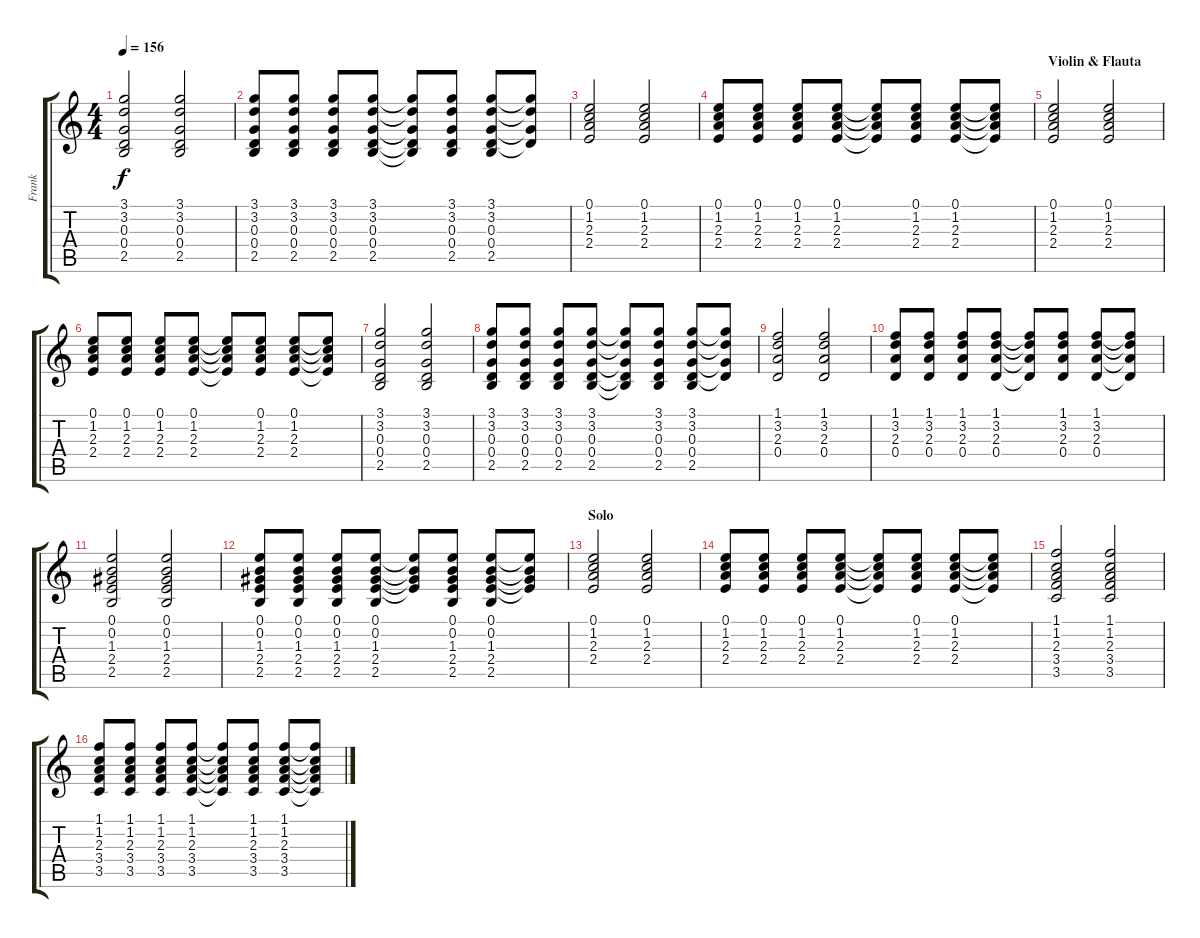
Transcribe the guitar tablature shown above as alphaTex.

\track ("Frank" "Frank") {instrument acousticguitarnylon}
\staff {score tabs}
\tuning (E4 B3 G3 D3 A2 E2) {hide}
\ts (4 4)
\tempo 156
\clef g2
\ks c
(3.1 3.2 0.3 0.4 2.5).2{dy f} (3.1 3.2 0.3 0.4 2.5).2 |
(3.1 3.2 0.3 0.4 2.5).8 (3.1 3.2 0.3 0.4 2.5).8 (3.1 3.2 0.3 0.4 2.5).8 (3.1 3.2 0.3 0.4 2.5).8 (3.1{t} 3.2{t} 0.3{t} 0.4{t} 2.5{t}).8 (3.1 3.2 0.3 0.4 2.5).8 (3.1 3.2 0.3 0.4 2.5).8 (3.1{t} 3.2{t} 0.3{t} 0.4{t}).8 |
(0.1 1.2 2.3 2.4).2 (0.1 1.2 2.3 2.4).2 |
(0.1 1.2 2.3 2.4).8 (0.1 1.2 2.3 2.4).8 (0.1 1.2 2.3 2.4).8 (0.1 1.2 2.3 2.4).8 (0.1{t} 1.2{t} 2.3{t} 2.4{t}).8 (0.1 1.2 2.3 2.4).8 (0.1 1.2 2.3 2.4).8 (0.1{t} 1.2{t} 2.3{t} 2.4{t}).8 |
\section ("" "Violin & Flauta")
(0.1 1.2 2.3 2.4).2 (0.1 1.2 2.3 2.4).2 |
(0.1 1.2 2.3 2.4).8 (0.1 1.2 2.3 2.4).8 (0.1 1.2 2.3 2.4).8 (0.1 1.2 2.3 2.4).8 (0.1{t} 1.2{t} 2.3{t} 2.4{t}).8 (0.1 1.2 2.3 2.4).8 (0.1 1.2 2.3 2.4).8 (0.1{t} 1.2{t} 2.3{t} 2.4{t}).8 |
(3.1 3.2 0.3 0.4 2.5).2 (3.1 3.2 0.3 0.4 2.5).2 |
(3.1 3.2 0.3 0.4 2.5).8 (3.1 3.2 0.3 0.4 2.5).8 (3.1 3.2 0.3 0.4 2.5).8 (3.1 3.2 0.3 0.4 2.5).8 (3.1{t} 3.2{t} 0.3{t} 0.4{t} 2.5{t}).8 (3.1 3.2 0.3 0.4 2.5).8 (3.1 3.2 0.3 0.4 2.5).8 (3.1{t} 3.2{t} 0.3{t} 0.4{t}).8 |
(1.1 3.2 2.3 0.4).2 (1.1 3.2 2.3 0.4).2 |
(1.1 3.2 2.3 0.4).8 (1.1 3.2 2.3 0.4).8 (1.1 3.2 2.3 0.4).8 (1.1 3.2 2.3 0.4).8 (1.1{t} 3.2{t} 2.3{t} 0.4{t}).8 (1.1 3.2 2.3 0.4).8 (1.1 3.2 2.3 0.4).8 (1.1{t} 3.2{t} 2.3{t} 0.4{t}).8 |
(0.1 0.2 1.3 2.4 2.5).2 (0.1 0.2 1.3 2.4 2.5).2 |
(0.1 0.2 1.3 2.4 2.5).8 (0.1 0.2 1.3 2.4 2.5).8 (0.1 0.2 1.3 2.4 2.5).8 (0.1 0.2 1.3 2.4 2.5).8 (0.1{t} 0.2{t} 1.3{t} 2.4{t}).8 (0.1 0.2 1.3 2.4 2.5).8 (0.1 0.2 1.3 2.4 2.5).8 (0.1{t} 0.2{t} 1.3{t} 2.4{t}).8 |
\section ("" "Solo")
(0.1 1.2 2.3 2.4).2 (0.1 1.2 2.3 2.4).2 |
(0.1 1.2 2.3 2.4).8 (0.1 1.2 2.3 2.4).8 (0.1 1.2 2.3 2.4).8 (0.1 1.2 2.3 2.4).8 (0.1{t} 1.2{t} 2.3{t} 2.4{t}).8 (0.1 1.2 2.3 2.4).8 (0.1 1.2 2.3 2.4).8 (0.1{t} 1.2{t} 2.3{t} 2.4{t}).8 |
(1.1 1.2 2.3 3.4 3.5).2 (1.1 1.2 2.3 3.4 3.5).2 |
(1.1 1.2 2.3 3.4 3.5).8 (1.1 1.2 2.3 3.4 3.5).8 (1.1 1.2 2.3 3.4 3.5).8 (1.1 1.2 2.3 3.4 3.5).8 (1.1{t} 1.2{t} 2.3{t} 3.4{t} 3.5{t}).8 (1.1 1.2 2.3 3.4 3.5).8 (1.1 1.2 2.3 3.4 3.5).8 (1.1{t} 1.2{t} 2.3{t} 3.4{t} 3.5{t}).8
